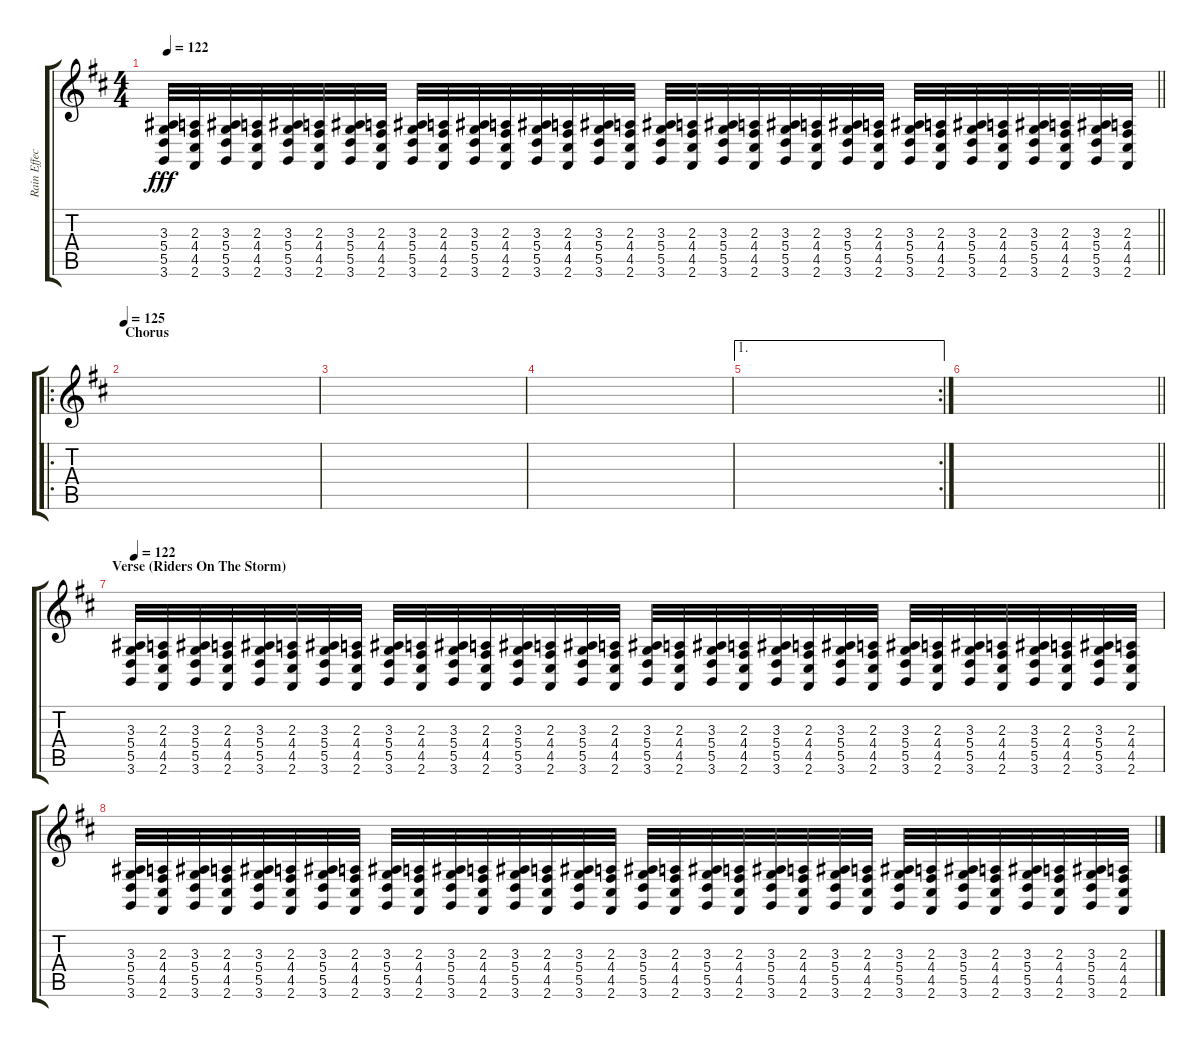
\track ("Rain Effect" "Rain Effec") {instrument seashore}
\staff {score tabs}
\tuning (E4 B3 G3 D3 A2 E2) {hide}
\ts (4 4)
\tempo 122
\clef g2
\barLineRight lightlight
\ks d
(3.3 5.4 5.5 3.6).32{dy fff} (2.3 4.4 4.5 2.6).32 (3.3 5.4 5.5 3.6).32 (2.3 4.4 4.5 2.6).32 (3.3 5.4 5.5 3.6).32 (2.3 4.4 4.5 2.6).32 (3.3 5.4 5.5 3.6).32 (2.3 4.4 4.5 2.6).32 (3.3 5.4 5.5 3.6).32 (2.3 4.4 4.5 2.6).32 (3.3 5.4 5.5 3.6).32 (2.3 4.4 4.5 2.6).32 (3.3 5.4 5.5 3.6).32 (2.3 4.4 4.5 2.6).32 (3.3 5.4 5.5 3.6).32 (2.3 4.4 4.5 2.6).32 (3.3 5.4 5.5 3.6).32 (2.3 4.4 4.5 2.6).32 (3.3 5.4 5.5 3.6).32 (2.3 4.4 4.5 2.6).32 (3.3 5.4 5.5 3.6).32 (2.3 4.4 4.5 2.6).32 (3.3 5.4 5.5 3.6).32 (2.3 4.4 4.5 2.6).32 (3.3 5.4 5.5 3.6).32 (2.3 4.4 4.5 2.6).32 (3.3 5.4 5.5 3.6).32 (2.3 4.4 4.5 2.6).32 (3.3 5.4 5.5 3.6).32 (2.3 4.4 4.5 2.6).32 (3.3 5.4 5.5 3.6).32 (2.3 4.4 4.5 2.6).32 |
\ro
\section ("" "Chorus")
\tempo 125
|
|
|
\ae 1
\rc 2
|
\barLineRight lightlight
|
\section ("" "Verse (Riders On The Storm)")
\tempo 122
(3.3 5.4 5.5 3.6).32 (2.3 4.4 4.5 2.6).32 (3.3 5.4 5.5 3.6).32 (2.3 4.4 4.5 2.6).32 (3.3 5.4 5.5 3.6).32 (2.3 4.4 4.5 2.6).32 (3.3 5.4 5.5 3.6).32 (2.3 4.4 4.5 2.6).32 (3.3 5.4 5.5 3.6).32 (2.3 4.4 4.5 2.6).32 (3.3 5.4 5.5 3.6).32 (2.3 4.4 4.5 2.6).32 (3.3 5.4 5.5 3.6).32 (2.3 4.4 4.5 2.6).32 (3.3 5.4 5.5 3.6).32 (2.3 4.4 4.5 2.6).32 (3.3 5.4 5.5 3.6).32 (2.3 4.4 4.5 2.6).32 (3.3 5.4 5.5 3.6).32 (2.3 4.4 4.5 2.6).32 (3.3 5.4 5.5 3.6).32 (2.3 4.4 4.5 2.6).32 (3.3 5.4 5.5 3.6).32 (2.3 4.4 4.5 2.6).32 (3.3 5.4 5.5 3.6).32 (2.3 4.4 4.5 2.6).32 (3.3 5.4 5.5 3.6).32 (2.3 4.4 4.5 2.6).32 (3.3 5.4 5.5 3.6).32 (2.3 4.4 4.5 2.6).32 (3.3 5.4 5.5 3.6).32 (2.3 4.4 4.5 2.6).32 |
(3.3 5.4 5.5 3.6).32 (2.3 4.4 4.5 2.6).32 (3.3 5.4 5.5 3.6).32 (2.3 4.4 4.5 2.6).32 (3.3 5.4 5.5 3.6).32 (2.3 4.4 4.5 2.6).32 (3.3 5.4 5.5 3.6).32 (2.3 4.4 4.5 2.6).32 (3.3 5.4 5.5 3.6).32 (2.3 4.4 4.5 2.6).32 (3.3 5.4 5.5 3.6).32 (2.3 4.4 4.5 2.6).32 (3.3 5.4 5.5 3.6).32 (2.3 4.4 4.5 2.6).32 (3.3 5.4 5.5 3.6).32 (2.3 4.4 4.5 2.6).32 (3.3 5.4 5.5 3.6).32 (2.3 4.4 4.5 2.6).32 (3.3 5.4 5.5 3.6).32 (2.3 4.4 4.5 2.6).32 (3.3 5.4 5.5 3.6).32 (2.3 4.4 4.5 2.6).32 (3.3 5.4 5.5 3.6).32 (2.3 4.4 4.5 2.6).32 (3.3 5.4 5.5 3.6).32 (2.3 4.4 4.5 2.6).32 (3.3 5.4 5.5 3.6).32 (2.3 4.4 4.5 2.6).32 (3.3 5.4 5.5 3.6).32 (2.3 4.4 4.5 2.6).32 (3.3 5.4 5.5 3.6).32 (2.3 4.4 4.5 2.6).32
